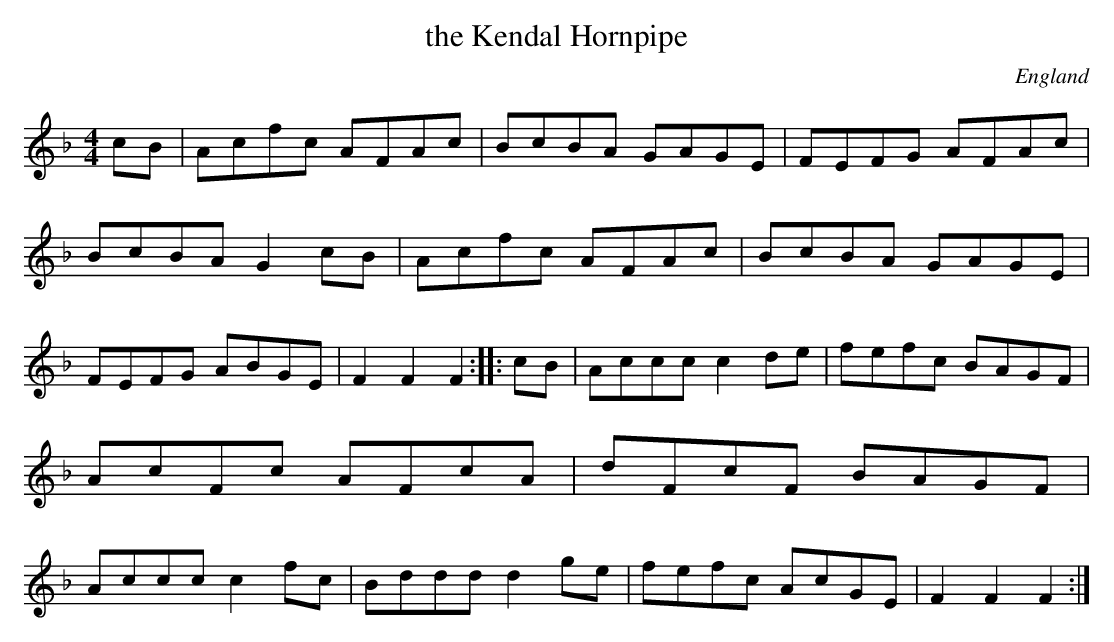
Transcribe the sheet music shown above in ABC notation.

X:1
T:the Kendal Hornpipe
M:4/4
O:England
K:F major
cB|\
Acfc AFAc| BcBA GAGE| FEFG AFAc| BcBA G2cB|\
Acfc AFAc| BcBA GAGE| FEFG ABGE| F2F2 F2::\
cB|\
Accc c2de| fefc BAGF| AcFc AFcA| dFcF BAGF|\
Accc c2fc| Bddd d2ge| fefc AcGE| F2F2 F2:|
